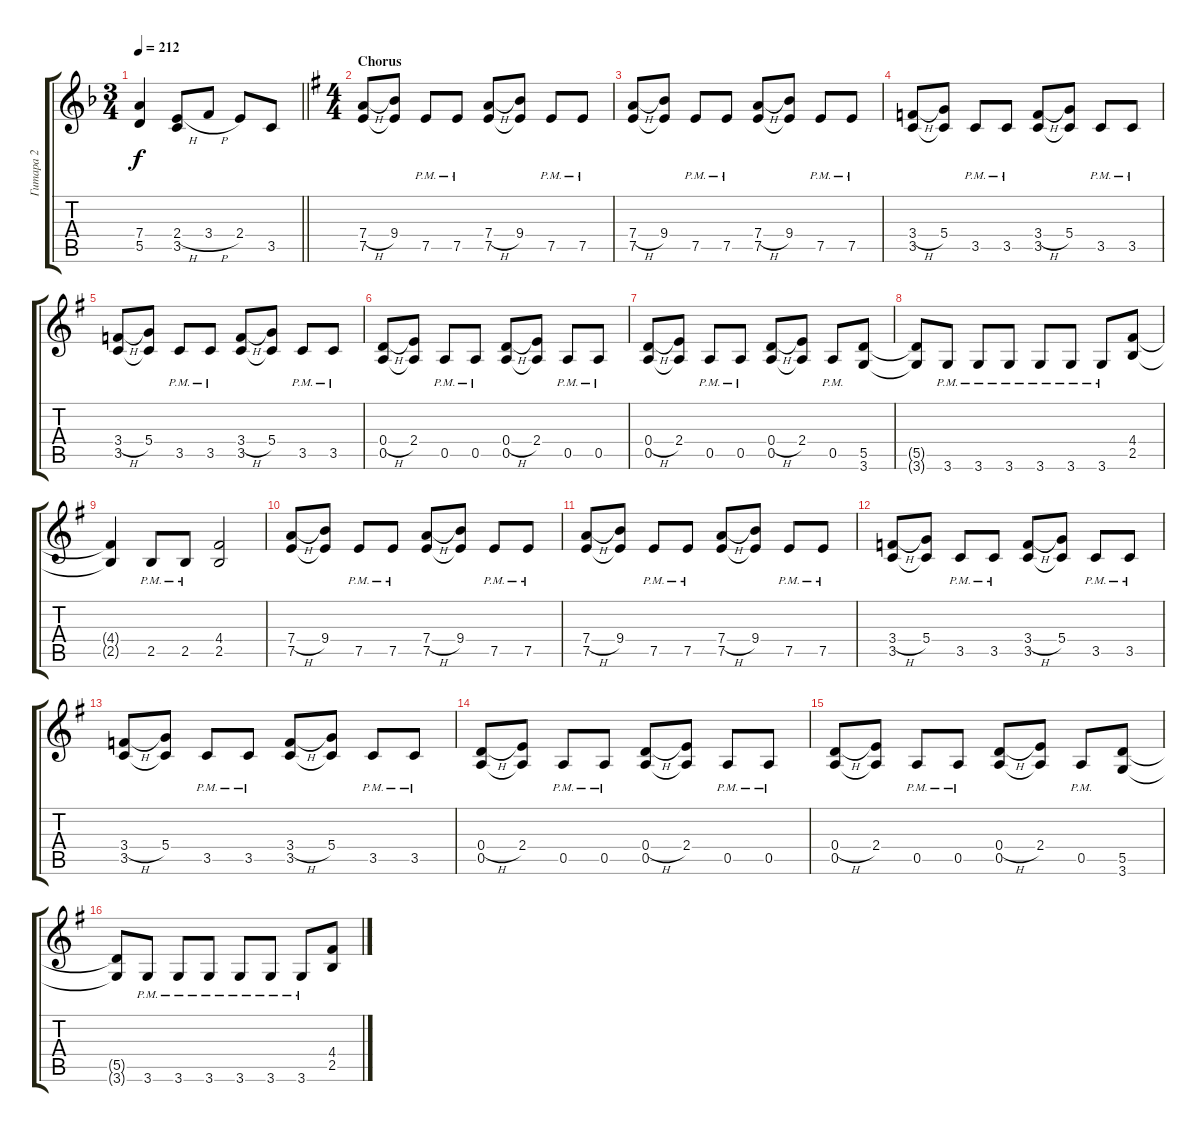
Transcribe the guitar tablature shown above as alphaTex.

\track ("Гитара 2" "Гитара 2") {instrument distortionguitar}
\staff {score tabs}
\tuning (E4 B3 G3 D3 A2 E2) {hide}
\ts (3 4)
\tempo 212
\clef g2
\barLineRight lightlight
\ks dminor
(7.4 5.5).4{dy f} (2.4{h} 3.5).8 3.4{h}.8 2.4.8 3.5.8 |
\ts (4 4)
\section ("" "Chorus")
\ks eminor
(7.4{h} 7.5).8 (9.4 7.5{t}).8 7.5{pm}.8 7.5{pm}.8 (7.4{h} 7.5).8 (9.4 7.5{t}).8 7.5{pm}.8 7.5{pm}.8 |
(7.4{h} 7.5).8 (9.4 7.5{t}).8 7.5{pm}.8 7.5{pm}.8 (7.4{h} 7.5).8 (9.4 7.5{t}).8 7.5{pm}.8 7.5{pm}.8 |
(3.4{h} 3.5).8 (5.4 3.5{t}).8 3.5{pm}.8 3.5{pm}.8 (3.4{h} 3.5).8 (5.4 3.5{t}).8 3.5{pm}.8 3.5{pm}.8 |
(3.4{h} 3.5).8 (5.4 3.5{t}).8 3.5{pm}.8 3.5{pm}.8 (3.4{h} 3.5).8 (5.4 3.5{t}).8 3.5{pm}.8 3.5{pm}.8 |
(0.4{h} 0.5).8 (2.4 0.5{t}).8 0.5{pm}.8 0.5{pm}.8 (0.4{h} 0.5).8 (2.4 0.5{t}).8 0.5{pm}.8 0.5{pm}.8 |
(0.4{h} 0.5).8 (2.4 0.5{t}).8 0.5{pm}.8 0.5{pm}.8 (0.4{h} 0.5).8 (2.4 0.5{t}).8 0.5{pm}.8 (5.5 3.6).8 |
(5.5{t} 3.6{t}).8 3.6{pm}.8 3.6{pm}.8 3.6{pm}.8 3.6{pm}.8 3.6{pm}.8 3.6{pm}.8 (4.4 2.5).8 |
(4.4{t} 2.5{t}).4 2.5{pm}.8 2.5{pm}.8 (4.4 2.5).2 |
(7.4{h} 7.5).8 (9.4 7.5{t}).8 7.5{pm}.8 7.5{pm}.8 (7.4{h} 7.5).8 (9.4 7.5{t}).8 7.5{pm}.8 7.5{pm}.8 |
(7.4{h} 7.5).8 (9.4 7.5{t}).8 7.5{pm}.8 7.5{pm}.8 (7.4{h} 7.5).8 (9.4 7.5{t}).8 7.5{pm}.8 7.5{pm}.8 |
(3.4{h} 3.5).8 (5.4 3.5{t}).8 3.5{pm}.8 3.5{pm}.8 (3.4{h} 3.5).8 (5.4 3.5{t}).8 3.5{pm}.8 3.5{pm}.8 |
(3.4{h} 3.5).8 (5.4 3.5{t}).8 3.5{pm}.8 3.5{pm}.8 (3.4{h} 3.5).8 (5.4 3.5{t}).8 3.5{pm}.8 3.5{pm}.8 |
(0.4{h} 0.5).8 (2.4 0.5{t}).8 0.5{pm}.8 0.5{pm}.8 (0.4{h} 0.5).8 (2.4 0.5{t}).8 0.5{pm}.8 0.5{pm}.8 |
(0.4{h} 0.5).8 (2.4 0.5{t}).8 0.5{pm}.8 0.5{pm}.8 (0.4{h} 0.5).8 (2.4 0.5{t}).8 0.5{pm}.8 (5.5 3.6).8 |
(5.5{t} 3.6{t}).8 3.6{pm}.8 3.6{pm}.8 3.6{pm}.8 3.6{pm}.8 3.6{pm}.8 3.6{pm}.8 (4.4 2.5).8
